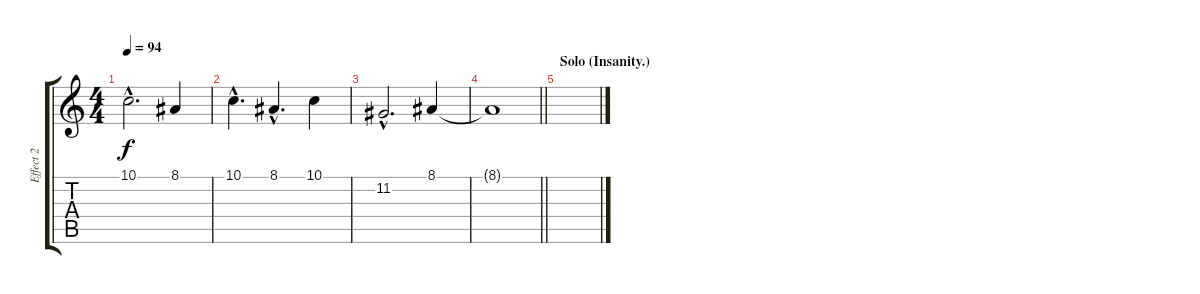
\track ("Effect 2" "Effect 2") {instrument fx1rain}
\staff {score tabs}
\tuning (D4 A3 F3 C3 G2 C2) {hide}
\ts (4 4)
\tempo 94
\clef g2
\ks c
10.1{hac}.2{d dy f} 8.1.4 |
10.1{hac}.4{d} 8.1{hac}.4{d} 10.1.4 |
11.2{hac}.2{d} 8.1.4 |
\barLineRight lightlight
8.1{t}.1 |
\section ("" "Solo (Insanity.)")
